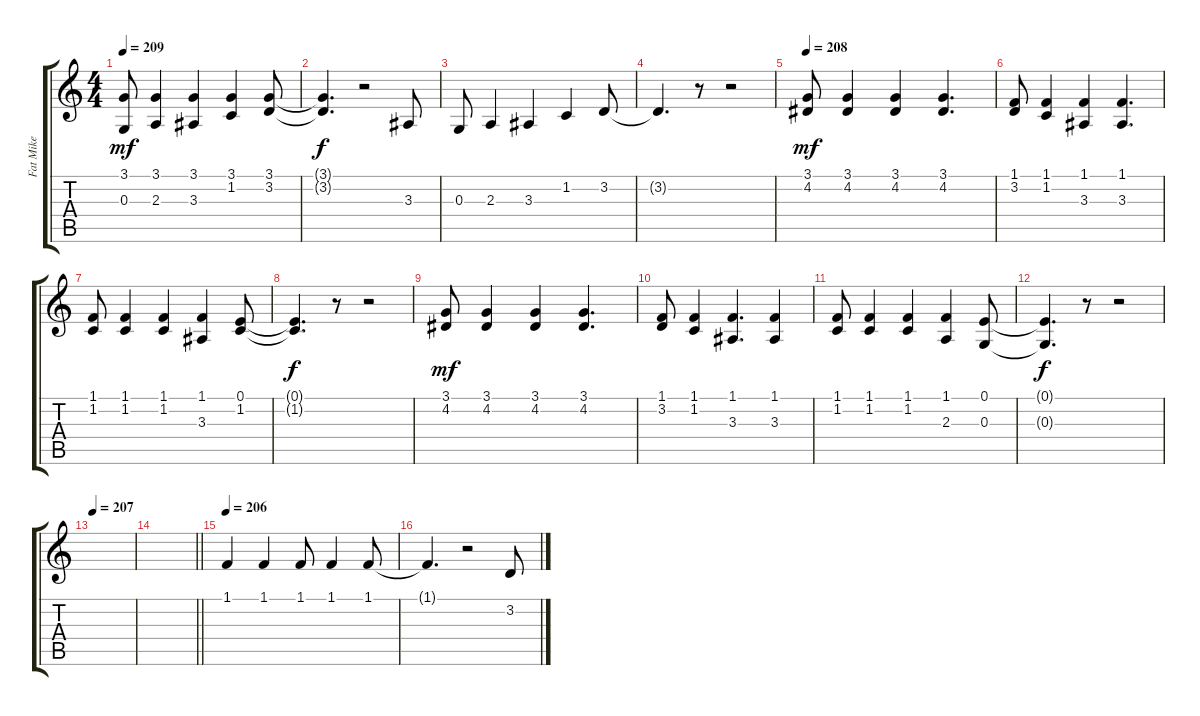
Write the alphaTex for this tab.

\track ("Fat Mike" "Fat Mike") {instrument bassoon}
\staff {score tabs}
\tuning (E4 B3 G3 D3 A2 E2) {hide}
\ts (4 4)
\tempo 209
\clef g2
\ks c
(3.1 0.3).8{dy mf} (3.1 2.3).4 (3.1 3.3).4 (3.1 1.2).4 (3.1 3.2).8 |
(3.1{t} 3.2{t}).4{d dy f} r.2 3.3.8 |
0.3.8 2.3.4 3.3.4 1.2.4 3.2.8 |
3.2{t}.4{d} r.8 r.2 |
\tempo 208
(3.1 4.2).8{dy mf} (3.1 4.2).4 (3.1 4.2).4 (3.1 4.2).4{d} |
(1.1 3.2).8 (1.1 1.2).4 (1.1 3.3).4 (1.1 3.3).4{d} |
(1.1 1.2).8 (1.1 1.2).4 (1.1 1.2).4 (1.1 3.3).4 (0.1 1.2).8 |
(0.1{t} 1.2{t}).4{d dy f} r.8 r.2 |
(3.1 4.2).8{dy mf} (3.1 4.2).4 (3.1 4.2).4 (3.1 4.2).4{d} |
(1.1 3.2).8 (1.1 1.2).4 (1.1 3.3).4{d} (1.1 3.3).4 |
(1.1 1.2).8 (1.1 1.2).4 (1.1 1.2).4 (1.1 2.3).4 (0.1 0.3).8 |
(0.1{t} 0.3{t}).4{d dy f} r.8 r.2 |
\tempo 207
|
\barLineRight lightlight
|
\section ("" "")
\tempo 206
1.1.4 1.1.4 1.1.8 1.1.4 1.1.8 |
1.1{t}.4{d} r.2 3.2.8
